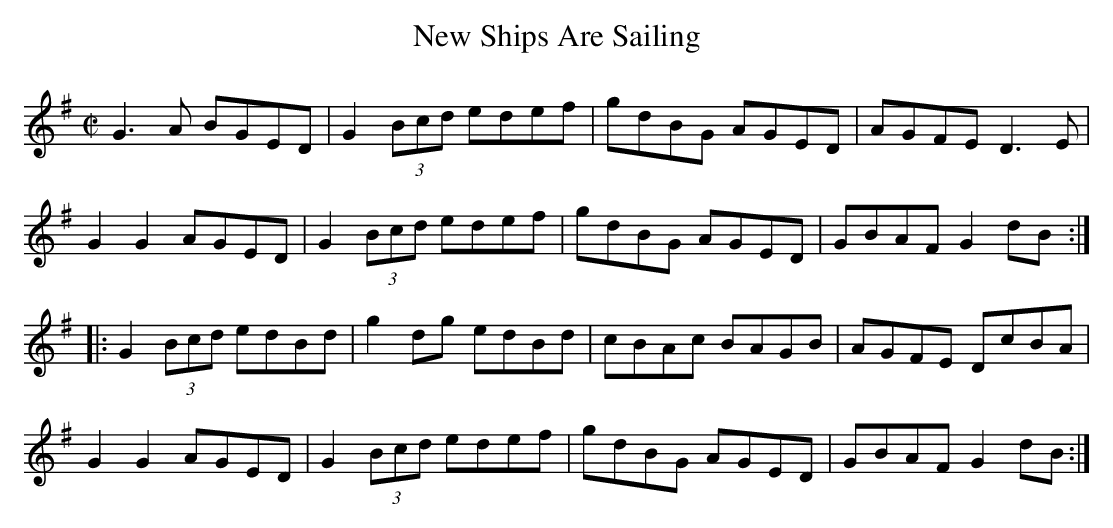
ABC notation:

X:1
T:New Ships Are Sailing
M:C|
K:G
G3A BGED|G2 (3Bcd edef|gdBG AGED|AGFE D3E|
G2G2 AGED|G2 (3Bcd edef|gdBG AGED|GBAF G2dB:|
|:G2 (3Bcd edBd|g2dg edBd|cBAc BAGB|AGFE DcBA|
G2G2 AGED|G2 (3Bcd edef|gdBG AGED|GBAF G2dB:|
